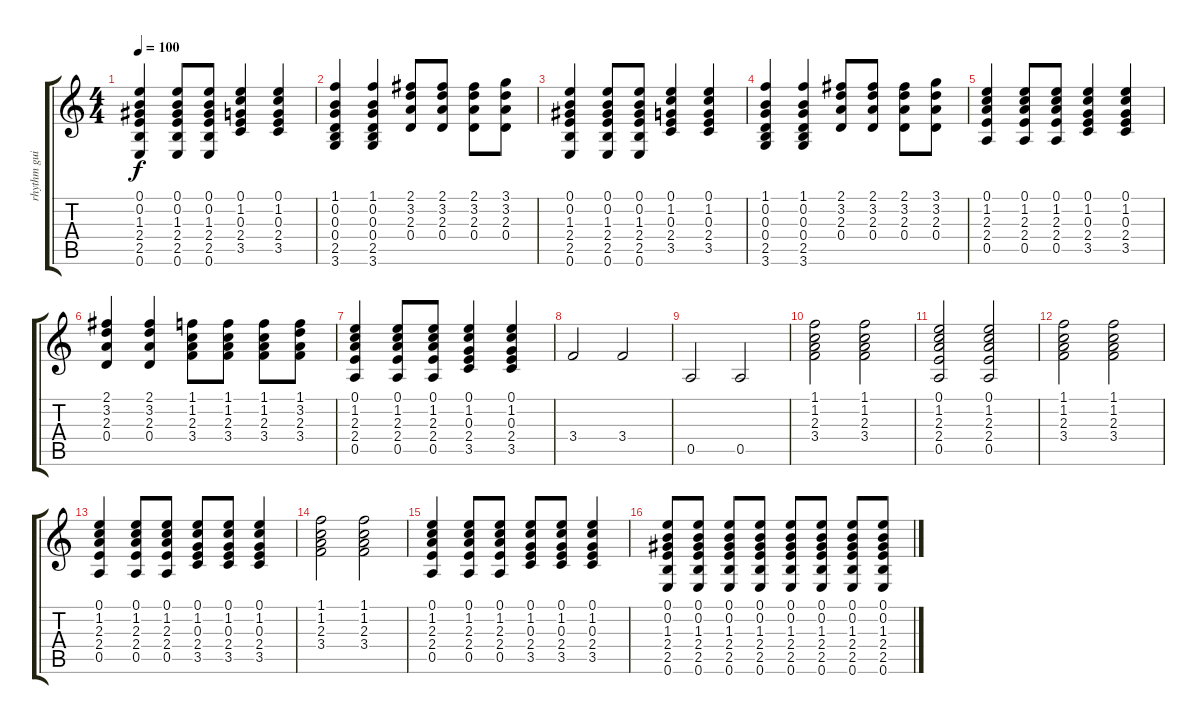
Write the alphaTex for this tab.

\track ("rhythm guitar" "rhythm gui") {instrument acousticguitarnylon}
\staff {score tabs}
\tuning (E4 B3 G3 D3 A2 E2) {hide}
\ts (4 4)
\tempo 100
\clef g2
\ks c
(0.1 0.2 1.3 2.4 2.5 0.6).4{dy f} (0.1 0.2 1.3 2.4 2.5 0.6).8 (0.1 0.2 1.3 2.4 2.5 0.6).8 (0.1 1.2 0.3 2.4 3.5).4 (0.1 1.2 0.3 2.4 3.5).4 |
(1.1 0.2 0.3 0.4 2.5 3.6).4 (1.1 0.2 0.3 0.4 2.5 3.6).4 (2.1 3.2 2.3 0.4).8 (2.1 3.2 2.3 0.4).8 (2.1 3.2 2.3 0.4).8 (3.1 3.2 2.3 0.4).8 |
(0.1 0.2 1.3 2.4 2.5 0.6).4 (0.1 0.2 1.3 2.4 2.5 0.6).8 (0.1 0.2 1.3 2.4 2.5 0.6).8 (0.1 1.2 0.3 2.4 3.5).4 (0.1 1.2 0.3 2.4 3.5).4 |
(1.1 0.2 0.3 0.4 2.5 3.6).4 (1.1 0.2 0.3 0.4 2.5 3.6).4 (2.1 3.2 2.3 0.4).8 (2.1 3.2 2.3 0.4).8 (2.1 3.2 2.3 0.4).8 (3.1 3.2 2.3 0.4).8 |
(0.1 1.2 2.3 2.4 0.5).4 (0.1 1.2 2.3 2.4 0.5).8 (0.1 1.2 2.3 2.4 0.5).8 (0.1 1.2 0.3 2.4 3.5).4 (0.1 1.2 0.3 2.4 3.5).4 |
(2.1 3.2 2.3 0.4).4 (2.1 3.2 2.3 0.4).4 (1.1 1.2 2.3 3.4).8 (1.1 1.2 2.3 3.4).8 (1.1 1.2 2.3 3.4).8 (1.1 3.2 2.3 3.4).8 |
(0.1 1.2 2.3 2.4 0.5).4 (0.1 1.2 2.3 2.4 0.5).8 (0.1 1.2 2.3 2.4 0.5).8 (0.1 1.2 0.3 2.4 3.5).4 (0.1 1.2 0.3 2.4 3.5).4 |
3.4.2 3.4.2 |
0.5.2 0.5.2 |
(1.1 1.2 2.3 3.4).2 (1.1 1.2 2.3 3.4).2 |
(0.1 1.2 2.3 2.4 0.5).2 (0.1 1.2 2.3 2.4 0.5).2 |
(1.1 1.2 2.3 3.4).2 (1.1 1.2 2.3 3.4).2 |
(0.1 1.2 2.3 2.4 0.5).4 (0.1 1.2 2.3 2.4 0.5).8 (0.1 1.2 2.3 2.4 0.5).8 (0.1 1.2 0.3 2.4 3.5).8 (0.1 1.2 0.3 2.4 3.5).8 (0.1 1.2 0.3 2.4 3.5).4 |
(1.1 1.2 2.3 3.4).2 (1.1 1.2 2.3 3.4).2 |
(0.1 1.2 2.3 2.4 0.5).4 (0.1 1.2 2.3 2.4 0.5).8 (0.1 1.2 2.3 2.4 0.5).8 (0.1 1.2 0.3 2.4 3.5).8 (0.1 1.2 0.3 2.4 3.5).8 (0.1 1.2 0.3 2.4 3.5).4 |
(0.1 0.2 1.3 2.4 2.5 0.6).8 (0.1 0.2 1.3 2.4 2.5 0.6).8 (0.1 0.2 1.3 2.4 2.5 0.6).8 (0.1 0.2 1.3 2.4 2.5 0.6).8 (0.1 0.2 1.3 2.4 2.5 0.6).8 (0.1 0.2 1.3 2.4 2.5 0.6).8 (0.1 0.2 1.3 2.4 2.5 0.6).8 (0.1 0.2 1.3 2.4 2.5 0.6).8
